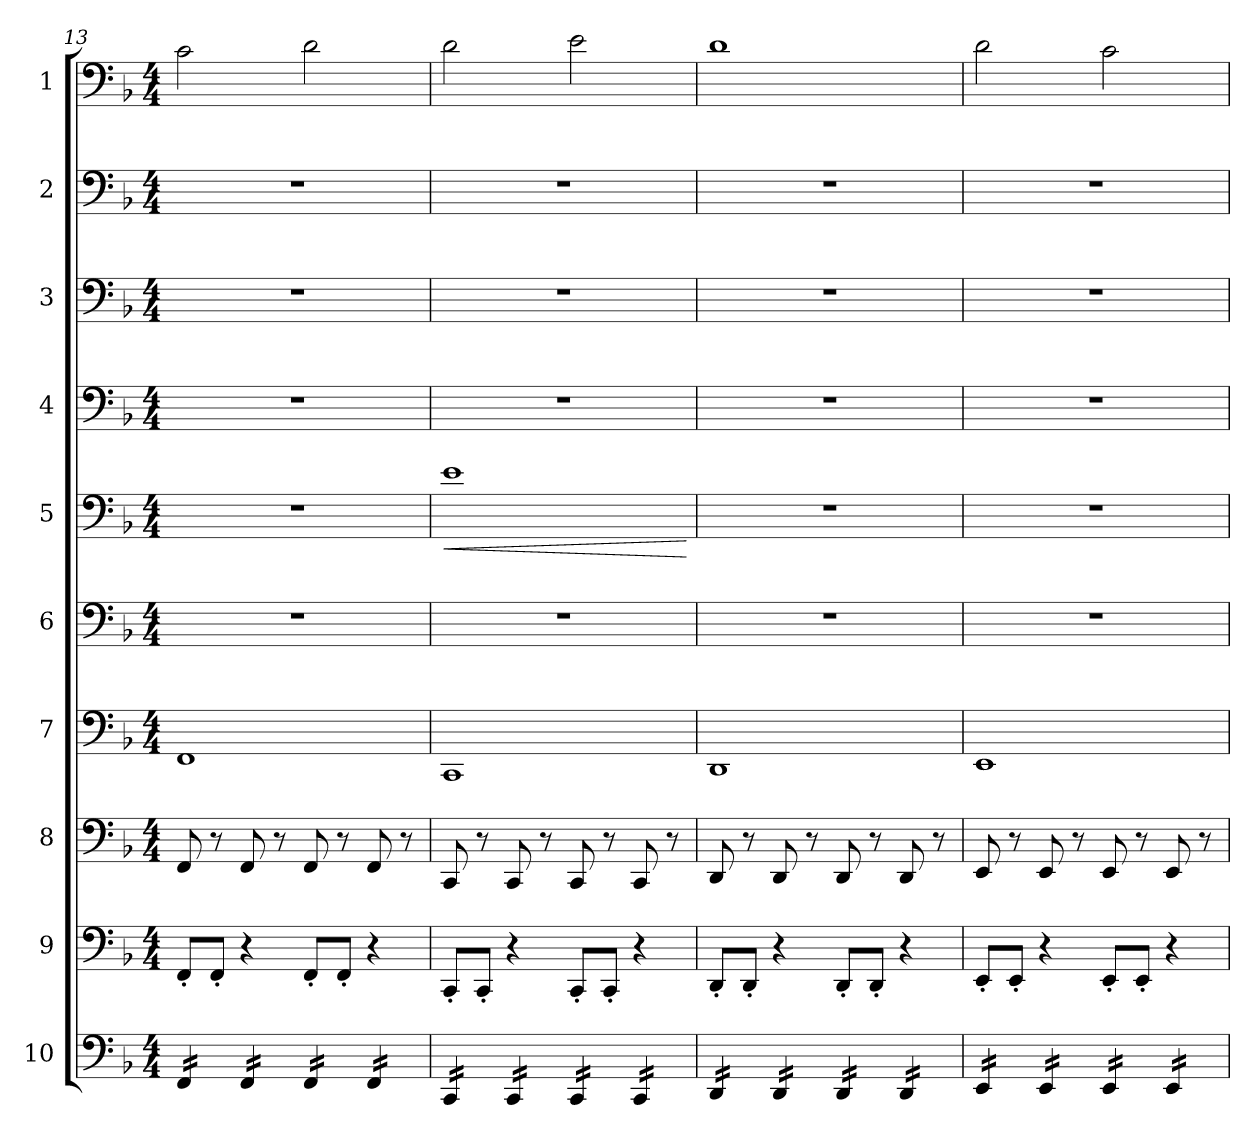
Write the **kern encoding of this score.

**kern	**kern	**kern	**kern	**kern	**kern	**dynam	**kern	**kern	**kern	**kern
*part10	*part9	*part8	*part7	*part6	*part5	*part5	*part4	*part3	*part2	*part1
*staff10	*staff9	*staff8	*staff7	*staff6	*staff5	*staff5	*staff4	*staff3	*staff2	*staff1
*I"10	*I"9	*I"8	*I"7	*I"6	*I"5	*	*I"4	*I"3	*I"2	*I"1
*clefF4	*clefF4	*clefF4	*clefF4	*clefF4	*clefF4	*	*clefF4	*clefF4	*clefF4	*clefF4
*k[b-]	*k[b-]	*k[b-]	*k[b-]	*k[b-]	*k[b-]	*	*k[b-]	*k[b-]	*k[b-]	*k[b-]
*M4/4	*M4/4	*M4/4	*M4/4	*M4/4	*M4/4	*	*M4/4	*M4/4	*M4/4	*M4/4
=13	=13	=13	=13	=13	=13	=13	=13	=13	=13	=13
*tremolo	*	*	*	*	*	*	*	*	*	*
16FF/LL	8FF'/L	8FF/	1FF	1r	1r	.	1r	1r	1r	2c\
16FF/	.	.	.	.	.	.	.	.	.	.
16FF/	8FF'/J	8r	.	.	.	.	.	.	.	.
16FF/JJ	.	.	.	.	.	.	.	.	.	.
16FF/LL	4r	8FF/	.	.	.	.	.	.	.	.
16FF/	.	.	.	.	.	.	.	.	.	.
16FF/	.	8r	.	.	.	.	.	.	.	.
16FF/JJ	.	.	.	.	.	.	.	.	.	.
16FF/LL	8FF'/L	8FF/	.	.	.	.	.	.	.	2d\
16FF/	.	.	.	.	.	.	.	.	.	.
16FF/	8FF'/J	8r	.	.	.	.	.	.	.	.
16FF/JJ	.	.	.	.	.	.	.	.	.	.
16FF/LL	4r	8FF/	.	.	.	.	.	.	.	.
16FF/	.	.	.	.	.	.	.	.	.	.
16FF/	.	8r	.	.	.	.	.	.	.	.
16FF/JJ	.	.	.	.	.	.	.	.	.	.
=14	=14	=14	=14	=14	=14	=14	=14	=14	=14	=14
!	!	!	!	!	!	!LO:HP:b	!	!	!	!
16CC/LL	8CC'/L	8CC/	1CC	1r	1e	<	1r	1r	1r	2d\
16CC/	.	.	.	.	.	.	.	.	.	.
16CC/	8CC'/J	8r	.	.	.	.	.	.	.	.
16CC/JJ	.	.	.	.	.	.	.	.	.	.
16CC/LL	4r	8CC/	.	.	.	.	.	.	.	.
16CC/	.	.	.	.	.	.	.	.	.	.
16CC/	.	8r	.	.	.	.	.	.	.	.
16CC/JJ	.	.	.	.	.	.	.	.	.	.
16CC/LL	8CC'/L	8CC/	.	.	.	.	.	.	.	2e\
16CC/	.	.	.	.	.	.	.	.	.	.
16CC/	8CC'/J	8r	.	.	.	.	.	.	.	.
16CC/JJ	.	.	.	.	.	.	.	.	.	.
16CC/LL	4r	8CC/	.	.	.	.	.	.	.	.
16CC/	.	.	.	.	.	.	.	.	.	.
16CC/	.	8r	.	.	.	.	.	.	.	.
16CC/JJ	.	.	.	.	.	.	.	.	.	.
.	.	.	.	.	.	[	.	.	.	.
!!LO:PB:g=z
=15	=15	=15	=15	=15	=15	=15	=15	=15	=15	=15
16DD/LL	8DD'/L	8DD/	1DD	1r	1r	.	1r	1r	1r	1d
16DD/	.	.	.	.	.	.	.	.	.	.
16DD/	8DD'/J	8r	.	.	.	.	.	.	.	.
16DD/JJ	.	.	.	.	.	.	.	.	.	.
16DD/LL	4r	8DD/	.	.	.	.	.	.	.	.
16DD/	.	.	.	.	.	.	.	.	.	.
16DD/	.	8r	.	.	.	.	.	.	.	.
16DD/JJ	.	.	.	.	.	.	.	.	.	.
16DD/LL	8DD'/L	8DD/	.	.	.	.	.	.	.	.
16DD/	.	.	.	.	.	.	.	.	.	.
16DD/	8DD'/J	8r	.	.	.	.	.	.	.	.
16DD/JJ	.	.	.	.	.	.	.	.	.	.
16DD/LL	4r	8DD/	.	.	.	.	.	.	.	.
16DD/	.	.	.	.	.	.	.	.	.	.
16DD/	.	8r	.	.	.	.	.	.	.	.
16DD/JJ	.	.	.	.	.	.	.	.	.	.
=16	=16	=16	=16	=16	=16	=16	=16	=16	=16	=16
16EE/LL	8EE'/L	8EE/	1EE	1r	1r	.	1r	1r	1r	2d\
16EE/	.	.	.	.	.	.	.	.	.	.
16EE/	8EE'/J	8r	.	.	.	.	.	.	.	.
16EE/JJ	.	.	.	.	.	.	.	.	.	.
16EE/LL	4r	8EE/	.	.	.	.	.	.	.	.
16EE/	.	.	.	.	.	.	.	.	.	.
16EE/	.	8r	.	.	.	.	.	.	.	.
16EE/JJ	.	.	.	.	.	.	.	.	.	.
16EE/LL	8EE'/L	8EE/	.	.	.	.	.	.	.	2c\
16EE/	.	.	.	.	.	.	.	.	.	.
16EE/	8EE'/J	8r	.	.	.	.	.	.	.	.
16EE/JJ	.	.	.	.	.	.	.	.	.	.
16EE/LL	4r	8EE/	.	.	.	.	.	.	.	.
16EE/	.	.	.	.	.	.	.	.	.	.
16EE/	.	8r	.	.	.	.	.	.	.	.
16EE/JJ	.	.	.	.	.	.	.	.	.	.
*Xtremolo	*	*	*	*	*	*	*	*	*	*
=	=	=	=	=	=	=	=	=	=	=
*-	*-	*-	*-	*-	*-	*-	*-	*-	*-	*-
